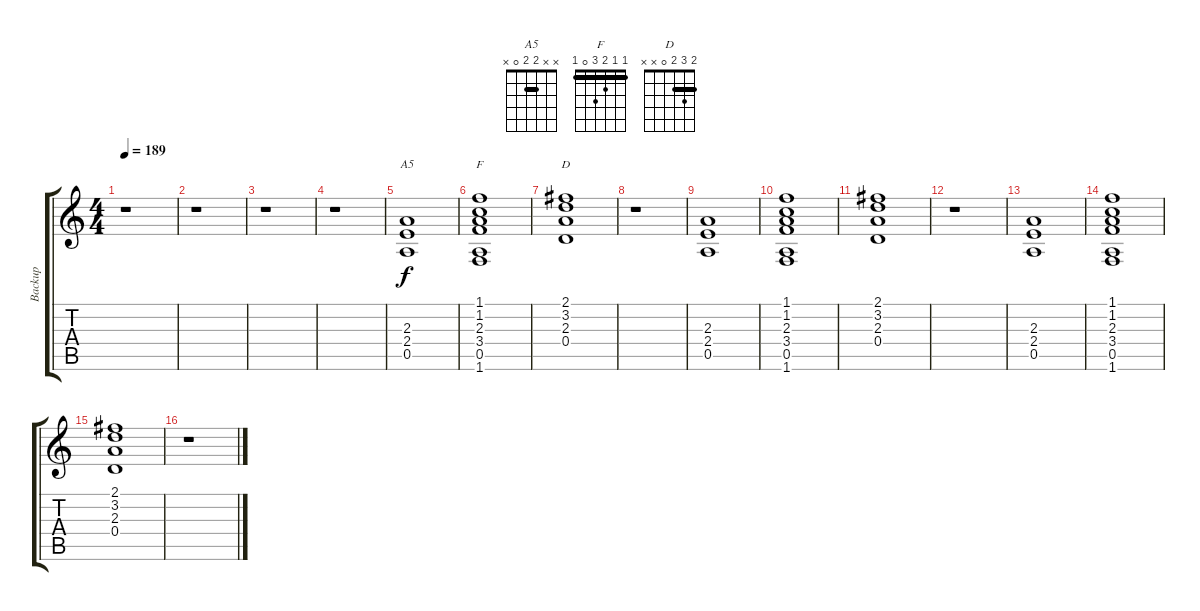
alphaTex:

\track ("Backup" "Backup") {instrument distortionguitar}
\staff {score tabs}
\tuning (E4 B3 G3 D3 A2 E2) {hide}
\chord ("A5" x x 2 2 0 x) {barre 2}
\chord ("F" 1 1 2 3 0 1) {barre 1}
\chord ("D" 2 3 2 0 x x) {barre 2}
\ts (4 4)
\tempo 189
\clef g2
\ks c
r.1{dy f volume 12} |
r.1 |
r.1{volume 12} |
r.1 |
(2.3 2.4 0.5).1{ch "A5"} |
(1.1 1.2 2.3 3.4 0.5 1.6).1{ch "F"} |
(2.1 3.2 2.3 0.4).1{ch "D"} |
r.1 |
(2.3 2.4 0.5).1 |
(1.1 1.2 2.3 3.4 0.5 1.6).1 |
(2.1 3.2 2.3 0.4).1 |
r.1 |
(2.3 2.4 0.5).1 |
(1.1 1.2 2.3 3.4 0.5 1.6).1 |
(2.1 3.2 2.3 0.4).1 |
r.1
